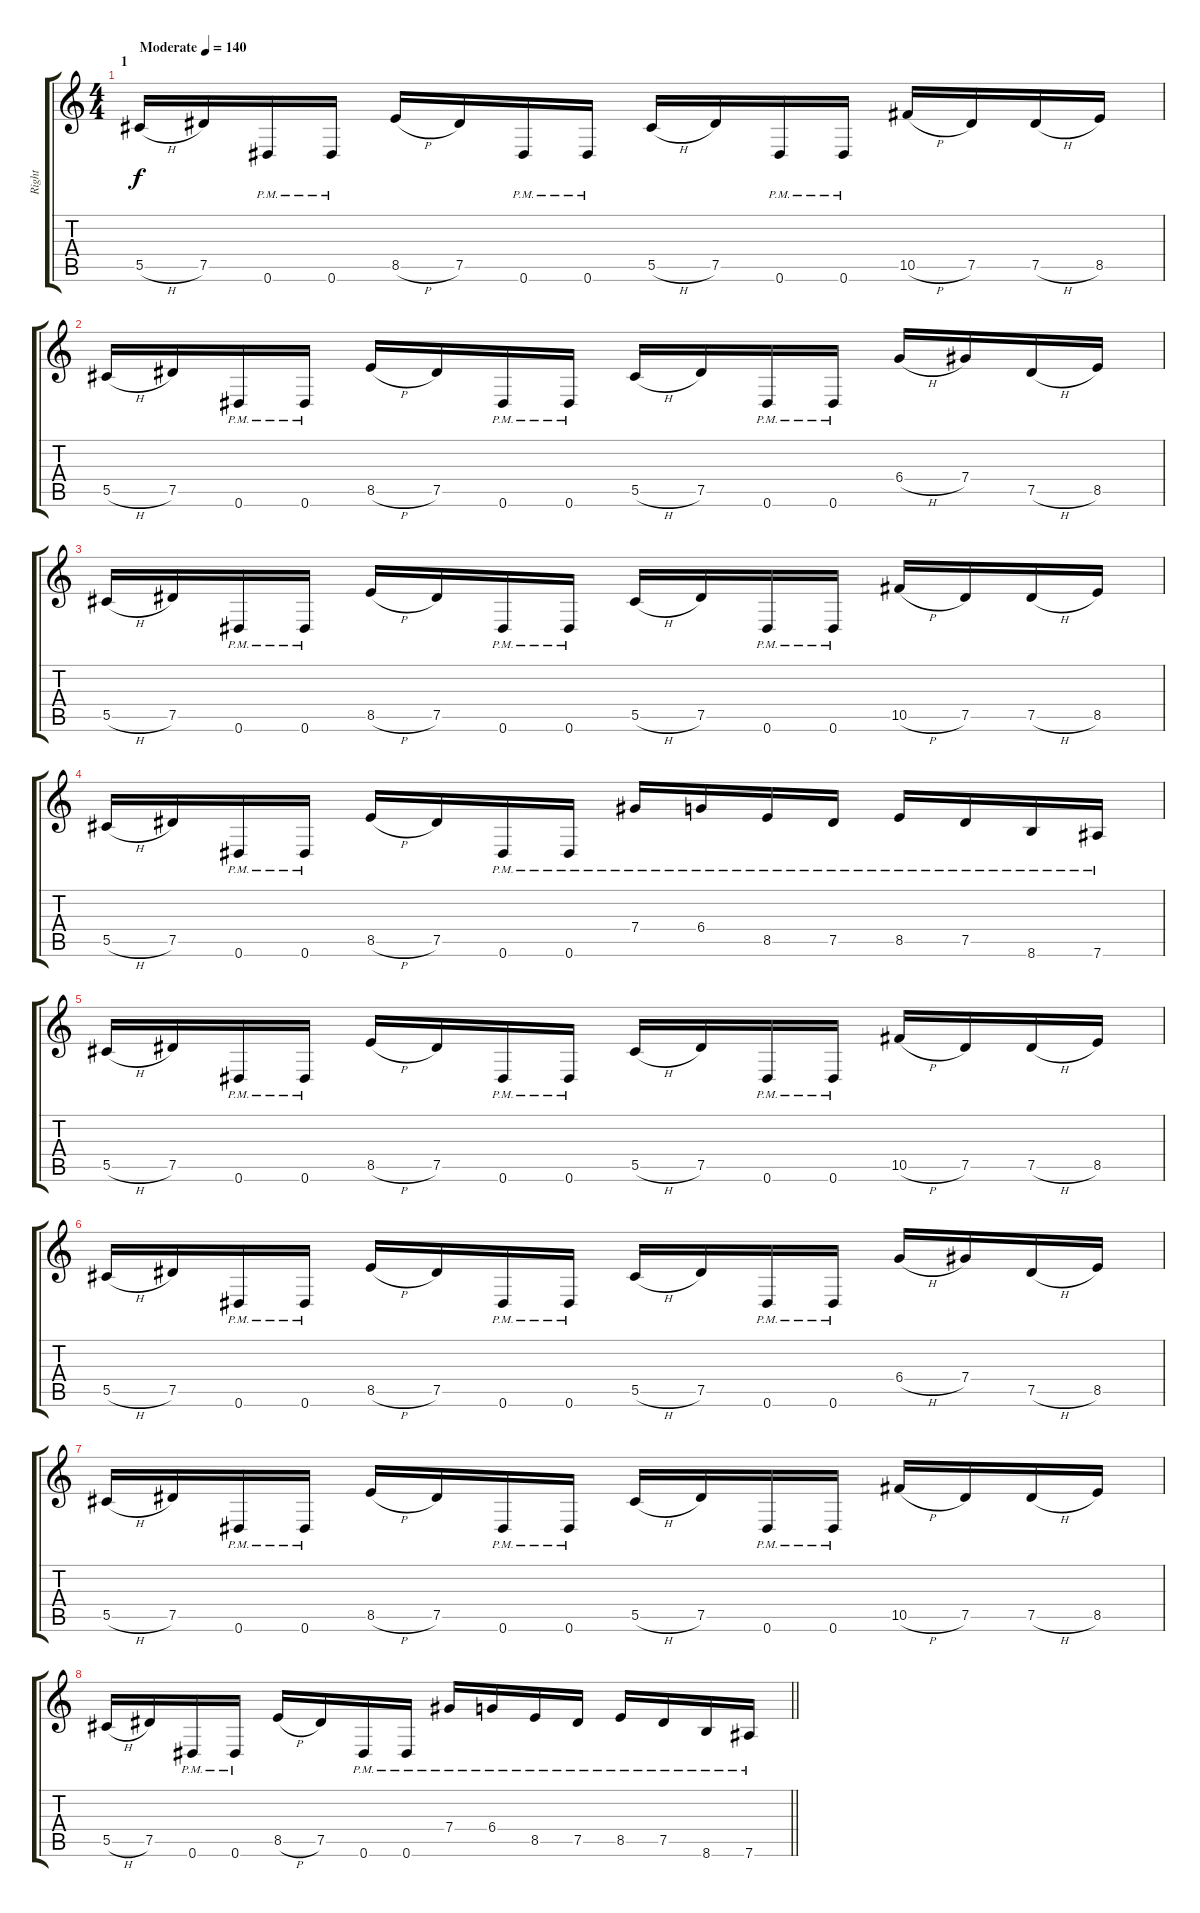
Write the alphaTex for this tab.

\track ("Right" "Right") {instrument distortionguitar}
\staff {score tabs}
\tuning (Eb4 Bb3 Gb3 Db3 Ab2 Eb2) {hide}
\ts (4 4)
\section ("" "1")
\tempo (140 "Moderate")
\clef g2
\ks c
5.5{h}.16{dy f instrument distortionguitar} 7.5.16 0.6{pm}.16 0.6{pm}.16 8.5{h}.16 7.5.16 0.6{pm}.16 0.6{pm}.16 5.5{h}.16 7.5.16 0.6{pm}.16 0.6{pm}.16 10.5{h}.16 7.5.16 7.5{h}.16 8.5.16 |
5.5{h}.16 7.5.16 0.6{pm}.16 0.6{pm}.16 8.5{h}.16 7.5.16 0.6{pm}.16 0.6{pm}.16 5.5{h}.16 7.5.16 0.6{pm}.16 0.6{pm}.16 6.4{h}.16 7.4.16 7.5{h}.16 8.5.16 |
5.5{h}.16 7.5.16 0.6{pm}.16 0.6{pm}.16 8.5{h}.16 7.5.16 0.6{pm}.16 0.6{pm}.16 5.5{h}.16 7.5.16 0.6{pm}.16 0.6{pm}.16 10.5{h}.16 7.5.16 7.5{h}.16 8.5.16 |
5.5{h}.16 7.5.16 0.6{pm}.16 0.6{pm}.16 8.5{h}.16 7.5.16 0.6{pm}.16 0.6{pm}.16 7.4{pm}.16 6.4{pm}.16 8.5{pm}.16 7.5{pm}.16 8.5{pm}.16 7.5{pm}.16 8.6{pm}.16 7.6{pm}.16 |
5.5{h}.16 7.5.16 0.6{pm}.16 0.6{pm}.16 8.5{h}.16 7.5.16 0.6{pm}.16 0.6{pm}.16 5.5{h}.16 7.5.16 0.6{pm}.16 0.6{pm}.16 10.5{h}.16 7.5.16 7.5{h}.16 8.5.16 |
5.5{h}.16 7.5.16 0.6{pm}.16 0.6{pm}.16 8.5{h}.16 7.5.16 0.6{pm}.16 0.6{pm}.16 5.5{h}.16 7.5.16 0.6{pm}.16 0.6{pm}.16 6.4{h}.16 7.4.16 7.5{h}.16 8.5.16 |
5.5{h}.16 7.5.16 0.6{pm}.16 0.6{pm}.16 8.5{h}.16 7.5.16 0.6{pm}.16 0.6{pm}.16 5.5{h}.16 7.5.16 0.6{pm}.16 0.6{pm}.16 10.5{h}.16 7.5.16 7.5{h}.16 8.5.16 |
\barLineRight lightlight
5.5{h}.16 7.5.16 0.6{pm}.16 0.6{pm}.16 8.5{h}.16 7.5.16 0.6{pm}.16 0.6{pm}.16 7.4{pm}.16 6.4{pm}.16 8.5{pm}.16 7.5{pm}.16 8.5{pm}.16 7.5{pm}.16 8.6{pm}.16 7.6{pm}.16
